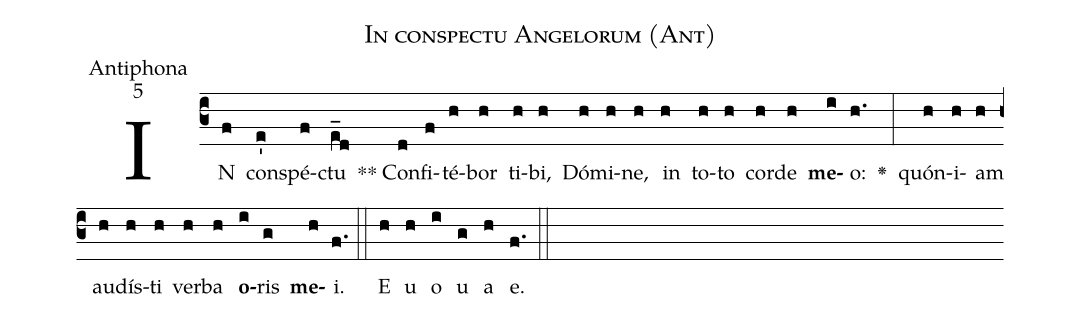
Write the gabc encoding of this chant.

name:In conspectu Angelorum (Ant);
office-part:Antiphona;
mode:5;
%%
(c3) IN(f) con(e')spé(f)ctu(e_d) ** Con(d)fi(f)té(h)bor(h) ti(h)bi,(h) Dó(h)mi(h)ne,(h) in(h) to(h)to(h) cor(h)de(h) <b>me</b>(i)o:(h.) <v>\greheightstar</v>(:) quón(h)i(h)am(h) au(h)dís(h)ti(h) ver(h)ba(h) <b>o</b>(i)ris(g) <b>me</b>(h)i.(f.) (::) E(h) u(h) o(i) u(g) a(h) e.(f.) (::)
